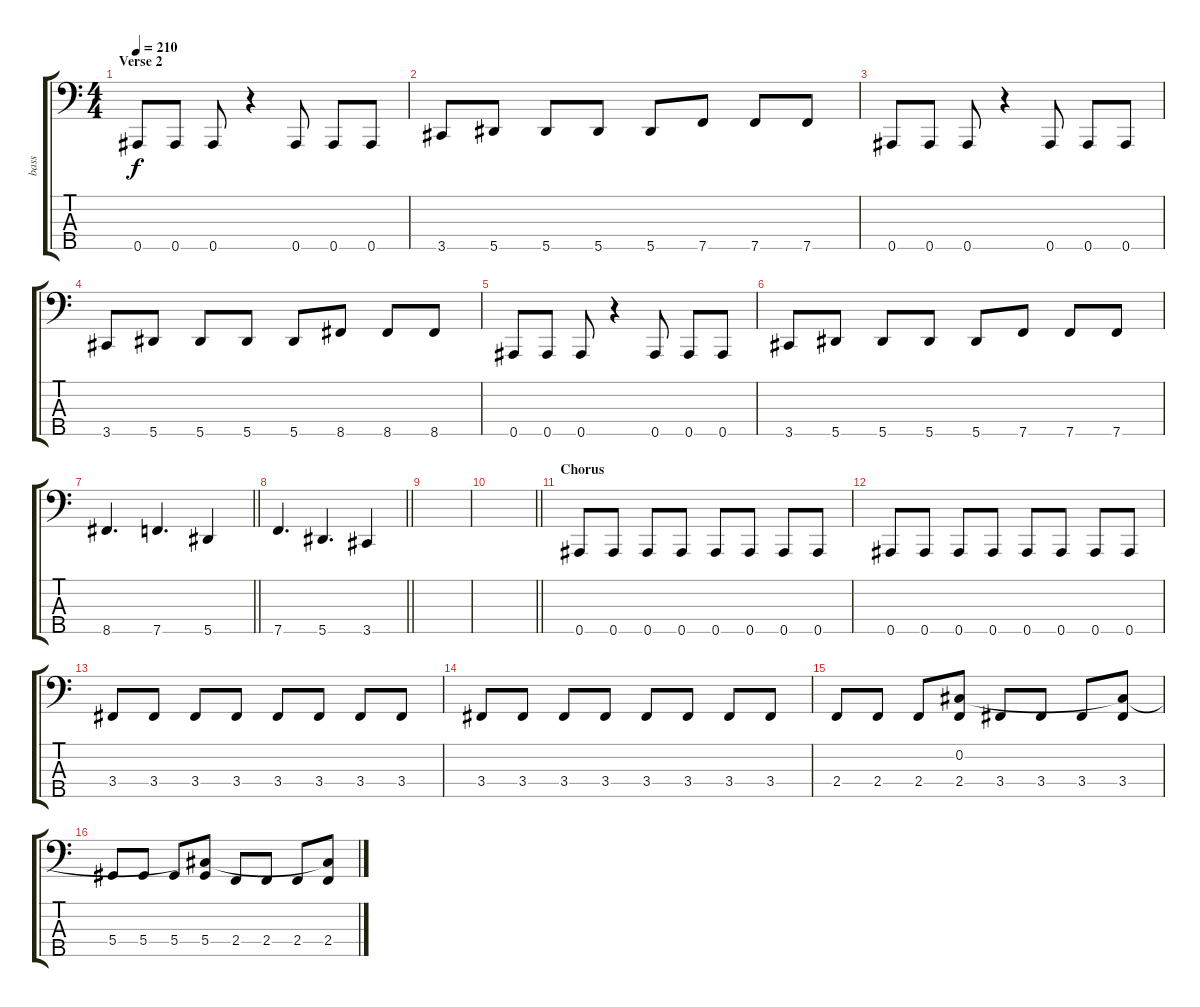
\track ("bass" "bass") {solo instrument electricbassfinger}
\staff {score tabs}
\tuning (Gb2 Db2 Ab1 Eb1 Bb0) {hide}
\ts (4 4)
\section ("" "Verse 2")
\tempo 210
\clef f4
\ks c
0.5.8{dy f} 0.5.8 0.5.8 r.4 0.5.8 0.5.8 0.5.8 |
3.5.8 5.5.8 5.5.8 5.5.8 5.5.8 7.5.8 7.5.8 7.5.8 |
0.5.8 0.5.8 0.5.8 r.4 0.5.8 0.5.8 0.5.8 |
3.5.8 5.5.8 5.5.8 5.5.8 5.5.8 8.5.8 8.5.8 8.5.8 |
0.5.8 0.5.8 0.5.8 r.4 0.5.8 0.5.8 0.5.8 |
3.5.8 5.5.8 5.5.8 5.5.8 5.5.8 7.5.8 7.5.8 7.5.8 |
\barLineRight lightlight
8.5.4{d} 7.5.4{d} 5.5.4 |
\barLineRight lightlight
7.5.4{d} 5.5.4{d} 3.5.4 |
|
\barLineRight lightlight
|
\section ("" "Chorus")
0.5.8 0.5.8 0.5.8 0.5.8 0.5.8 0.5.8 0.5.8 0.5.8 |
0.5.8 0.5.8 0.5.8 0.5.8 0.5.8 0.5.8 0.5.8 0.5.8 |
3.4.8 3.4.8 3.4.8 3.4.8 3.4.8 3.4.8 3.4.8 3.4.8 |
3.4.8 3.4.8 3.4.8 3.4.8 3.4.8 3.4.8 3.4.8 3.4.8 |
2.4.8 2.4.8 2.4.8 (0.2 2.4).8 3.4.8 3.4.8 3.4.8 (0.2{t} 3.4).8 |
5.4.8 5.4.8 5.4.8 (0.2{t} 5.4).8 2.4.8 2.4.8 2.4.8 (0.2{t} 2.4).8
